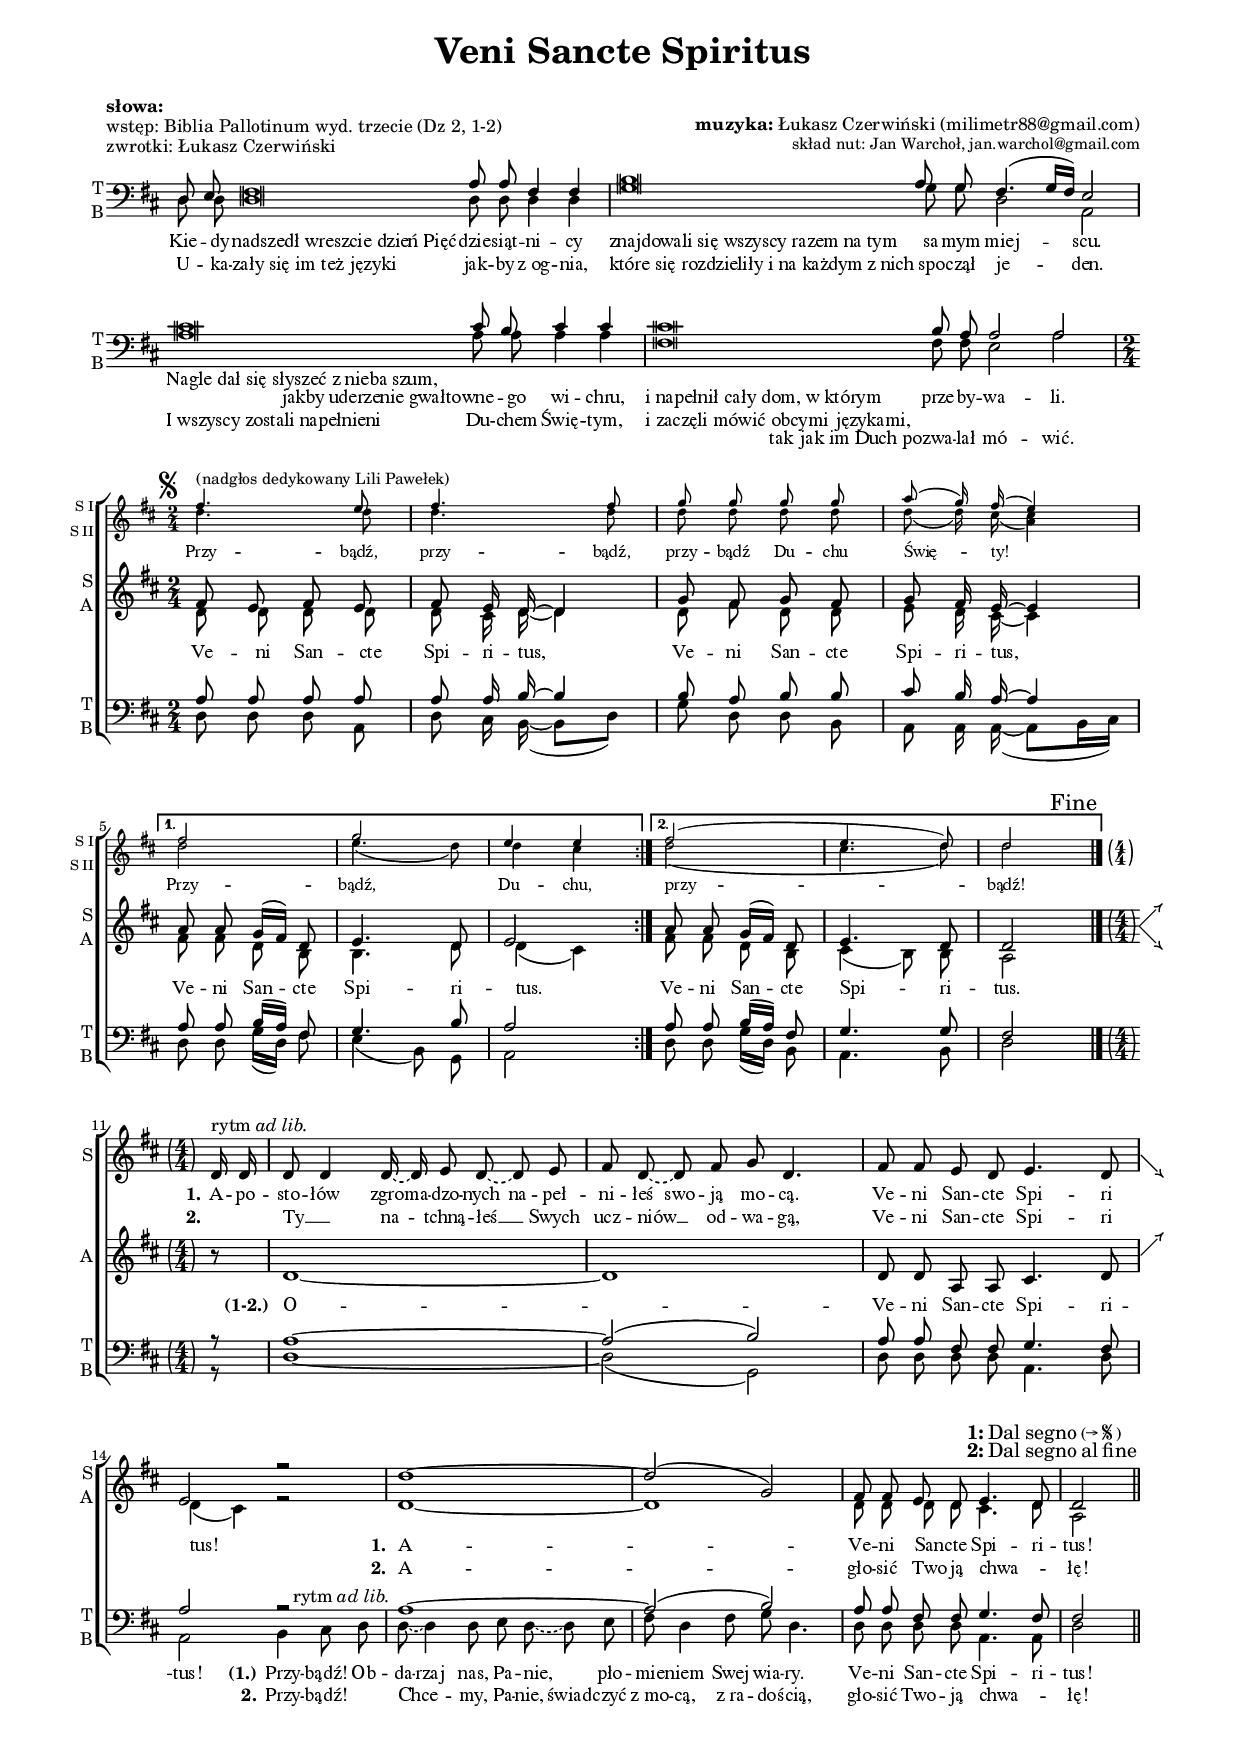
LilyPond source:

\version "2.17.6"
\include "deutsch.ly"

#(set-global-staff-size 15.5)

\paper {
  page-count = #1
  ragged-last-bottom = ##f
  %ragged-bottom = ##t
  system-system-spacing #'padding = #4
  %score-system-spacing #'basic-distance = #23
  top-markup-spacing #'basic-distance = #1.5
  markup-system-spacing #'basic-distance = #17.7
  print-page-number = ##f
  indent = 0 \mm
  left-margin = 18 \mm
  right-margin = 17 \mm

  oddFooterMarkup = \markup {
    \column {
      \fill-line {
	%% Copyright header field only on first page in each bookpart.
	\on-the-fly #part-first-page \fromproperty #'header:copyright
      }
      \fill-line {
	%% Tagline header field only on last page in the book.
	\fromproperty #'header:tagline
      }
    }
  }
  evenFooterMarkup = \oddFooterMarkup
}

% MISC DEFINITIONS:

%LSR %%%%%%%%%%%%%%%%%%%%%%%%%%%%%%%%%%%%%%%%%%%%%%%%%%%%%%%%%%%%%%%%
%LSR %% Store the following until
%LSR %%   %% end of include file
%LSR %% as splitStaffBarLine-1.0.ily.
%LSR %% To use it in your projects, write
%LSR %%   \include "<path-to-file/>splitStaffBarLine-1.0.ily"
%LSR %% to define the commands described below.
%LSR %%
%LSR %% Cheers,
%LSR %%   Alexander
%LSR %%%%%%%%%%%%%%%%%%%%%%%%%%%%%%%%%%%%%%%%%%%%%%%%%%%%%%%%%%%%%%%%
%LSR
%LSR %%%%%%%%%%%%%%%%%%%%%%%%%%%%%%%%%%%%%%%%%%%%%%%%%%%%%%%%%%%%%%%%
%LSR %% splitStaffBarLine
%LSR %%%%%%%%%%%%%%%%%%%%%%%%%%%%%%%%%%%%%%%%%%%%%%%%%%%%%%%%%%%%%%%%
%LSR %% Version 1.0
%LSR %% 2009, Alexander Kobel (www.a-kobel.de)
%LSR %%%%%%%%%%%%%%%%%%%%%%%%%%%%%%%%%%%%%%%%%%%%%%%%%%%%%%%%%%%%%%%%
%LSR
%LSR %%%%%%%%%%%%%%%%%%%%%%%%%%%%%%%%%%%%%%%%%%%%%%%%%%%%%%%%%%%%%%%%
%LSR %% Defines the
%LSR %%   \splitStaffBarLine
%LSR %% command, which adds arrows in north-east and south-east
%LSR %% directions at a bar line, to denote that several voices
%LSR %% sharing a staff will each continue on a staff of their own in
%LSR %% the next system.
%LSR %% Automatically inserts a break at this position, otherwise
%LSR %% the symbol does not make any sense.
%LSR %%%%%%%%%%%%%%%%%%%%%%%%%%%%%%%%%%%%%%%%%%%%%%%%%%%%%%%%%%%%%%%%
%LSR %% As a side-effect, defines the markup command
%LSR %%   \arrow-at-angle <angle> <length> <fill>
%LSR %% as a helper function, which draws an arrow of length <length>
%LSR %% at an angle of <angle> (in degrees).
%LSR %% If <fill> = #t, the arrowhead is filled.
%LSR %% Internally uses the fontsize and thickness properties, as
%LSR %% \arrow-head and \draw-line do.
%LSR %%%%%%%%%%%%%%%%%%%%%%%%%%%%%%%%%%%%%%%%%%%%%%%%%%%%%%%%%%%%%%%%
%LSR
%LSR
%LSR %% This should also work with older version, probably up
%LSR %% to <= 2.10. Please report if this is the case.

#(define-markup-command (arrow-at-angle layout props angle-deg length fill)
   (number? number? boolean?)
   (let* (
          ;; PI-OVER-180 and degrees->radians are taken from flag-styles.scm
          (PI-OVER-180 (/ (atan 1 1) 45))
          (degrees->radians (lambda (degrees) (* degrees PI-OVER-180)))
          (angle-rad (degrees->radians angle-deg))
          (target-x (* length (cos angle-rad)))
          (target-y (* length (sin angle-rad))))
     (interpret-markup layout props
                       (markup
                        #:translate (cons (/ target-x 2) (/ target-y 1.4))
                        #:rotate angle-deg
                        #:translate (cons (/ length -2) 0)
                        #:concat (#:draw-line (cons length 0)	
                                              #:arrow-head X RIGHT fill)))))

splitStaffBarLineMarkup = \markup
\with-dimensions #'(0 . 0) #'(0 . 0)
\translate #'(4.5 . 0) {
  \combine
    \arrow-at-angle #45 #(sqrt 8) ##f
    \arrow-at-angle #-45 #(sqrt 8) ##f
}

joinStaffUpMarkup = \markup \with-dimensions #'(0 . 0) #'(0 . 0) {
  \arrow-at-angle #45 #(sqrt 8) ##f
}

joinStaffDownMarkup = \markup \with-dimensions #'(0 . 0) #'(0 . 0) {
  \arrow-at-angle #-45 #(sqrt 8) ##f
}

splitStaffBarLine = {
  \once \override Staff.BarLine #'stencil =
    #(lambda (grob)
       (ly:stencil-combine-at-edge
        (ly:bar-line::print grob)
        X RIGHT
        (grob-interpret-markup grob splitStaffBarLineMarkup)
        0))
  \break
}

joinStaffUp = {
  \once \override Staff.BarLine #'stencil =
    #(lambda (grob)
       (ly:stencil-combine-at-edge
        (ly:bar-line::print grob)
        X RIGHT
        (grob-interpret-markup grob joinStaffUpMarkup)
        0))
  \break
}

joinStaffDown = {
  \once \override Staff.BarLine #'stencil =
    #(lambda (grob)
       (ly:stencil-combine-at-edge
        (ly:bar-line::print grob)
        X RIGHT
        (grob-interpret-markup grob joinStaffDownMarkup)
        0))
  \break
}


startParenthesis = {
  \once \override ParenthesesItem #'stencils = #(lambda (grob)
						  (let ((par-list (parentheses-item::calc-parenthesis-stencils grob))
							(right-par (grob-interpret-markup grob (markup #:null))))
						    (list (car par-list)right-par )))
}

endParenthesis = {
  \once \override ParenthesesItem #'stencils = #(lambda (grob)
						  (let ((par-list (parentheses-item::calc-parenthesis-stencils grob))
							(left-par (grob-interpret-markup grob (markup #:null))))
						    (list left-par (cadr par-list))))
}

% customInstrument = { \set Voice.midiInstrument = "Flute" }
customInstrument = { \set Voice.midiInstrument = "Choir Aahs" }

customInstrumentS = \customInstrument
customInstrumentA = \customInstrument
customInstrumentT = \customInstrument
customInstrumentB = \customInstrument

instrumentNameTB = {
  \set Staff.instrumentName = \markup \column \right-align { T B }
  \set Staff.shortInstrumentName = \markup \column \right-align { T B }
}
instrumentNameSA = {
  \set Staff.instrumentName = \markup \column \right-align { S A }
  \set Staff.shortInstrumentName = \markup \column \right-align { S A }
}
instrumentNameTop = {
  \set Staff.instrumentName = \markup \column \right-align { "S I" "S II" }
  \set Staff.shortInstrumentName = \markup \column \right-align { "S I" "S II" }
}

% CONTENT BEGINGS HERE:

\header	{
  title = \markup \column {
    \larger \larger "Veni Sancte Spiritus"
    \vspace #0.5
  }
  subtitle = ""
  composer = \markup \override #'(baseline-skip . 2.3)
  \right-column {
    " "
    \line { \bold "muzyka:" Łukasz Czerwiński (milimetr88@gmail.com) }
    \small "skład nut: Jan Warchoł, jan.warchol@gmail.com"
  }
  poet = \markup \override #'(baseline-skip . 2.5) \column {
    \bold "słowa:"
    "wstęp: Biblia Pallotinum wyd. trzecie (Dz 2, 1-2)"
    "zwrotki: Łukasz Czerwiński"
  }

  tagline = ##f
}

commonprops = {
  \key d \major
  \tempo 4=75
  \autoBeamOff
  \set Score.tempoHideNote = ##t
  \override Staff.KeySignature #'Y-extent = #'(5 . -10)
  \override NoteHead #'style = #'altdefault
  \numericTimeSignature
  \override Staff.InstrumentName #'self-alignment-X = #right
  \once \override Staff.TimeSignature #'stencil = ##f
}

% MELODY PIECES ==========================

% intro:

tenorIntro = \relative f {
  \repeat volta 2 {
  \override ParenthesesItem #'font-size = #0
  \cadenzaOn
  d8 e8 fis\breve*1/2 a8 a8 fis4 fis4 \bar"|"
  h\breve*1/2 a8 g8
  %\shape #'((0 . 0.2)(0 . 0.7)(0 . 0.7)(0 . 0.5)) Slur
  fis4. ( g16 [fis])  e2 \bar"|"
  cis'\breve*1/2 cis8 h cis4 cis4 \bar"|"
  cis\breve*1/2 h8 a8 a2 a2 \bar"|"
  \cadenzaOff
  }
}

bassIntro = \relative f {
  \repeat volta 2 {
  \override ParenthesesItem #'font-size = #0
  \cadenzaOn
  d8 d8 d\breve*1/2 d8 d8 d4 d4 \bar"|"
  g\breve*1/2 g8 g8 d2 a2 \bar "|"
  a'\breve*1/2 a8 a8 a4 a4  \bar "|"
  fis\breve*1/2fis8 fis8 e2 a2 \bar"|"
  \cadenzaOff
  }
}

% refrain:

topIRefrain = \relative f'' {
  \repeat volta 2 {
    <>^\markup \small "(nadgłos dedykowany Lili Pawełek)"
    fis4. e8 | fis4. fis8 |
    g8 g g g | a8( g16) fis( e4) |
  }
  \alternative {
    { \break fis2 | g | e4 e4 }
    { 
      \shape #'((0.2 . -1)(1 . -0.8)(-0.7 . -0.8)(-0.2 . -1)) Slur
      fis2( | e4. d8) | d2 }
  }
}

topIIRefrain = \relative f'' {
  \repeat volta 2 {
    d4. d8 | d4. d8 |
    d8 d d d | d8( d16) cis( <a cis>4) |
  }
  \alternative {
    { d2 | e4.( d8) | d4 cis4 }
    {
      \shape #'((0 . 0.9)(0 . 0.6)(0 . 0.6)(0 . 0.9)) Slur
      d2( | cis4. d8) | d2 }
  }
}

sopranoRefrain = \relative f' {
  \mark \markup \large \musicglyph #"scripts.segno"
  \time 2/4
  \repeat volta 2 {
    fis8 e8 fis8 e8 | fis8 e16 d16 ~ d4 |
    g8 fis g fis    | g8 fis16 e16 ~ e4 |
  }
  \alternative {
    { a8 a g16 ([fis]) d8 | e4. d8 | e2 }
    { a8 a g16 ([fis]) d8 | e4. d8 | d2 }
  }
  \override Score.RehearsalMark #'break-visibility = #'#(#t #f #f)
  \override Score.RehearsalMark #'self-alignment-X = #RIGHT
  \mark "Fine"
  \bar "|."
}

altoRefrain = \relative f' {
  \repeat volta 2 {
    d8 d d d     | d8 cis16 d16 ~ d4 |
    d8 fis d d     | e8 d16 cis16 ~ cis4 |
  }
  \alternative {
    { fis8 fis d8 h8 | h4. d8 | d4 (cis4) }
    { fis8 fis d8 h8 | cis4 (h8) h8 | a2 }
  }
}

tenorRefrain = \relative c' {
  \repeat volta 2 {
    a8 a a a     | a8 a16 h16 ~ h4 |
    h8 a h h     | cis8 h16 a16 ~ a4 |
  }
  \alternative {
    { a8 a
      \once \override Beam #'positions = #'(4.8 . 4.4)
      \shape #'((0 . -0.2)(0 . -0.6)(0 . -0.6)(0 . -0.2)) Slur
      h16 ([a16]) fis8 | g4. h8 | a2 }
    { a8 a
      \once \override Beam #'positions = #'(4.8 . 4.4)
      \shape #'((0 . -0.2)(0 . -0.6)(0 . -0.6)(0 . -0.2)) Slur
      h16 ([a16]) fis8 | g4. g8 | fis2 }
  }
}

bassRefrain = \relative f {
  \repeat volta 2 {
    d8 d d a     | d8 cis16 h16 ( ~h8 [d8)] |
  % g8 d g, d'  | <a' a,>8. <d, a>16 a8 [(b16 cis16)] |
    g8 d d h  | a8 a16 a16 ( ~ a8 [h16 cis16)] |
  }
  \alternative {
    { d8 d g16 ([d16]) fis8 | e4 (h8) g8 | a2 }
    { d8 d g16 ([d16]) h8 | a4. h8 | d2 }
  }
}

% verse:

sopranoVerseI = \relative f' {
  \override Score.TimeSignature #'stencil =
  #(lambda (grob)
	  (parenthesize-stencil 
	    (ly:time-signature::print grob) 0.1 0.4 0.4 0.3 ))
  \time 4/4
  \cadenzaOn
  \tieDashed \set melismaBusyProperties = ##f
  d16 ^\markup {"rytm" \italic "ad lib."} d16 \bar "|"
  \cadenzaOff
  d8 d4 d16~ d e8 d8~ d e |
  fis d~ d fis g d4. |
  fis8 fis e d e4. d8 |
  \joinStaffDown
  \tieSolid \unset melismaBusyProperties
  \break
}

sopranoVerseII = \relative f' {
  \tieSolid \unset melismaBusyProperties
  e2 r2
  \once \override DynamicText #'stencil = ##f d'1 \pp ~ d2 (g,2)
  \once \override DynamicText #'stencil = ##f fis8 \mf fis e d e4. d8 | d2
  \mark \markup \smaller \column {
    \line {
      \bold 1: Dal segno \scale #'(0.8 . 0.8) {
	(→ \raise #1 \tiny \musicglyph #"scripts.segno" ) 
      }
    }
    \line {
      \bold 2: Dal segno al fine
    }
  }
  \bar "||"
}

altoVerse = \relative f' {
  \set Staff.instrumentName = "A"
  \set Staff.shortInstrumentName = "A"
  \oneVoice
  r8 d1 ~ d1
  d8 d a a cis4. d8
  \voiceTwo
  \instrumentNameSA
  \joinStaffUp
  d4( cis4) r2
  d1 ~ d1
  d8 d d d cis4. d8 a2
}

tenorVerse = \relative c' {
  r8 a1 ~ a2 (h2)
  a8 a fis fis g4. fis8 a2 r2
  a1 ~ a2 (h2)
  a8 a fis fis g4. fis8 fis2
}

bassVerse = \relative f {
  r8 d1 ~ d2 (g,2)
  \override TextScript #'X-offset = #-3.5
  d'8 d d d a4. d8 a2 h4 cis8
  ^\markup {"rytm" \italic "ad lib."}
  \once \override DynamicText #'stencil = ##f d8 \f
  \tieDashed \set melismaBusyProperties = ##f
  d8~ d4 d8 e8 d8~ d8 e8 |
  fis8 d4 fis8 g d4. |
  \once \override DynamicText #'stencil = ##f d8 \mf d d d a4. a8 d2
}

% LYRICS ====================================

veniExclaim = \lyricmode {
  Ve -- ni San -- cte Spi -- ri -- tus!
}

glosic = \lyricmode {
  gło -- sić Two -- ją chwa -- _ łę!
}

introText =  \lyricmode {
  "Kie" -- dy
  \once \override LyricText #'X-offset = #-1.5
  "nadszedł wreszcie dzień Pięć" -- dzie -- siąt -- ni -- cy
  \once \override LyricText #'X-offset = #-1.5
  "znajdowali się wszyscy razem na tym" sa -- mym miej -- scu.
  \once \override LyricText #'X-offset = #-1.5
  \markup \raise #2.3 \override #'(baseline-skip . 0.4) \column {
    \line { "Nagle dał się słyszeć z nieba szum," }
    \line { "                       jakby uderzenie gwałto" }
  }
  -- wne -- go wi -- chru,
  \once \override LyricText #'X-offset = #-1.5
  "i napełnił cały dom, w którym" prze -- by -- wa -- li.
}

introTextII =  \lyricmode {
  U -- ka --
  \once \override LyricText #'X-offset = #-1.5
  "zały się im też języki" jak -- by z_og -- nia,
  \once \override LyricText #'X-offset = #-1.5
  "które się rozdzieliły i na każdym z nich" spo -- czął je -- den.
  \once \override LyricText #'X-offset = #-1.5
  "I wszyscy zostali napełnieni"
  \markup \bold Du --
  \markup \bold chem
  \markup \bold Świę --
  \markup \bold tym,
  \once \override LyricText #'X-offset = #-1.5
  \override LyricHyphen #'extra-offset = #'(0 . -2.3)
  \markup \override #'(baseline-skip . 0.4) \column {
    \line { "i zaczęli mówić obcymi językami," }
    \line { "                         tak jak im Duch po" }
  }
  --
  \override LyricText #'extra-offset = #'(0 . -2.3)
  zwa -- lał mó -- wić.
  \revert LyricText #'extra-offset
  \revert LyricHyphen #'extra-offset
}

refrainText = \lyricmode {
  Ve -- ni San -- cte Spi -- ri -- tus,
  Ve -- ni San -- cte Spi -- ri -- tus,
  Ve -- ni San -- cte Spi -- ri -- tus.
  Ve -- ni San -- cte Spi -- ri -- tus.
}

refrainTopText = \lyricmode {
  Przy -- bądź, przy -- bądź, przy -- bądź
  Du -- chu Świę -- ty!
  Przy -- bądź, Du -- chu, przy -- bądź!
}

verseSopranoText = \lyricmode {
  \set stanza = "1."
  A -- po -- sto -- łów zgro -- ma -- dzo -- nych
  na -- peł -- ni -- łeś swo -- ją mo -- cą.
  \veniExclaim
  A --
  \veniExclaim
}

verseIISoprano = \lyricmode {
  \set stanza = "2." _ _ Ty __ _ na -- _ tchną -- łeś __ _
  Swych ucz -- niów __ _ od -- wa -- gą,
  \veniExclaim
}

verseAltoText = \lyricmode {
  \set stanza = "(1-2.)"
  O --
  \veniExclaim
  \set stanza = "1."
  A --
  \veniExclaim
}

verseIIAltoText = \lyricmode {
  \repeat unfold 36 { \skip 4 }
  \set stanza = "2."
  A --
  \glosic
}

verseTenorText = \lyricmode { \verseAltoText }

verseBassText = \lyricmode {
  -tus!
  \set stanza = "(1.)"
  Przy -- bądź! Ob -- da -- rzaj nas, Pa -- nie, _
  pło -- mie -- niem Swej wia -- ry.
  \veniExclaim
}

verseIIBass = \lyricmode {
  \set stanza = "2."
  Przy -- bądź! \skip 4
  Chce -- _ my, Pa -- nie, świad -- czyć z_mo -- cą,
  z_ra -- do -- ścią,
  \glosic
}

\score {
  \new ChoirStaff <<
    \new Staff = top \with {
      fontSize = #-2
      \override StaffSymbol.staff-space = #(magstep -2)
      \override StaffSymbol.thickness = #(magstep -1)
    }{
      \clef treble
      \instrumentNameTop
      <<
	\new Voice = topI {
	  \voiceOne
	  \commonprops
	  \customInstrumentS
	  \new Devnull {
	    \tenorIntro
	  }
	  \break
	  \topIRefrain
	}
	\new Voice = topII {
	  \voiceTwo
	  \commonprops
	  \customInstrumentS
	  \new Devnull {
	    \tenorIntro
	  }
	  \break
	  \topIIRefrain
	}
      >>
    }
    \new Lyrics = toplyrics \with {
      \override LyricText #'font-size = #0
    } \lyricsto topI 
    { \refrainTopText }
    
    \new Staff = sopranosolo {
      \clef treble
      \set Staff.instrumentName = "S"
      \set Staff.shortInstrumentName = "S"
      
      \new Voice = soprano {
	\commonprops
	\customInstrumentS
	\new Devnull {
	  \tenorIntro
	}
	\break
	\new Devnull {
	  \sopranoRefrain
	}
	\break
	\sopranoVerseI
      }
    }
    \new Lyrics = soplyrics \lyricsto soprano 
    { \verseSopranoText }
    \new Lyrics = soplyricsII \lyricsto soprano
    { \verseIISoprano }

    \new Staff = women {
      \clef treble
      \instrumentNameSA
      <<
	\new Voice = soprano {
	  \voiceOne
	  \commonprops
	  \customInstrumentS
	  \new Devnull {
	    \tenorIntro
	  }
	  \break
	  \sopranoRefrain
	  \splitStaffBarLine
	  \new Devnull {
	    \sopranoVerseI
	  }
	  \sopranoVerseII
	}
	\new Voice = alto {
	  \voiceTwo
	  \commonprops
	  \new Devnull {
	    \tenorIntro
	  }
	  \customInstrumentA
	  \altoRefrain
	  \altoVerse
	}
      >>
    }
    \new Lyrics = womenlyrics \with {
      \override VerticalAxisGroup #'staff-affinity = #CENTER
      \override VerticalAxisGroup #'nonstaff-relatedstaff-spacing #'padding = #0.7
    }
    \lyricsto alto 
    { \refrainText \verseAltoText }
    \new Lyrics = womenlyricsII \lyricsto alto 
    { \verseIIAltoText }

    \new Staff = men {
      \clef bass
      \instrumentNameTB
      <<
	\new Voice = tenor {
	  \voiceOne
	  \commonprops
	  \customInstrumentT
	  \tenorIntro
	  \tenorRefrain
	  \tenorVerse
	}
	\new Voice = bass {
	  \voiceTwo
	  \commonprops
	  \customInstrumentB
	  \bassIntro
	  \bassRefrain
	  \bassVerse
	}
      >>
    }
    \new Lyrics = basslyrics \lyricsto bass
    { 
      \introText
      \repeat unfold 35 { \skip 4 }
      \verseBassText
    }
    \new Lyrics = basslyricsII \lyricsto bass
    { 
      \introTextII
      \repeat unfold 36 { \skip 4 }
      \verseIIBass
    }
  >>
  \layout {
    \context {
      \Staff
      \RemoveEmptyStaves
      \override VerticalAxisGroup #'remove-first = ##t
    }
    
    \context {
      \Lyrics 
      \override LyricText #'font-name = "Free Serif"
      %   \override LyricText #'stencil =
      %  #(lambda (grob)
      %    (ly:stencil-scale (lyric-text::print grob) 0.99 1))
    }
  }
  \midi {
    \context {
      \Staff \remove "Staff_performer"
    }
    \context {
      \Voice \consists "Staff_performer"
    }
  }
}
